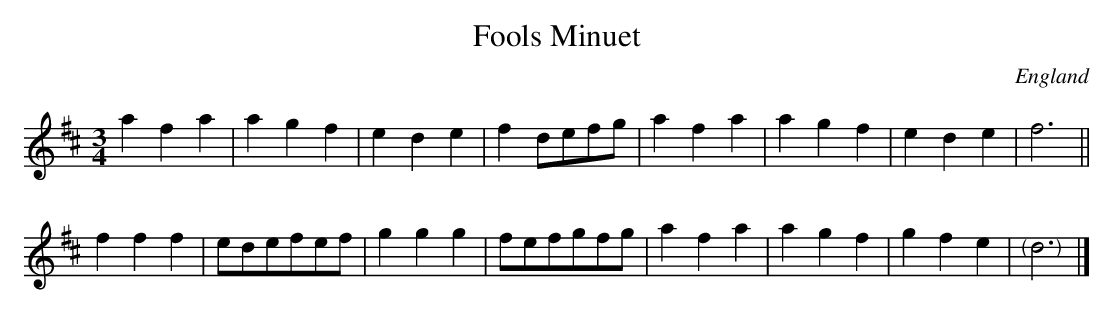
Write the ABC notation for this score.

X:1
T:Fools Minuet
L:1/8
M:3/4
O:England
K:D
a2 f2 a2 | a2 g2 f2 | e2 d2 e2 | f2 defg | a2 f2 a2 | a2 g2 f2 | e2 d2 e2 | f6 ||
f2 f2 f2 | edefef | g2 g2 g2 | fefgfg | a2 f2 a2 | a2 g2 f2 | g2 f2 e2 | "<("">)"d6 |]
